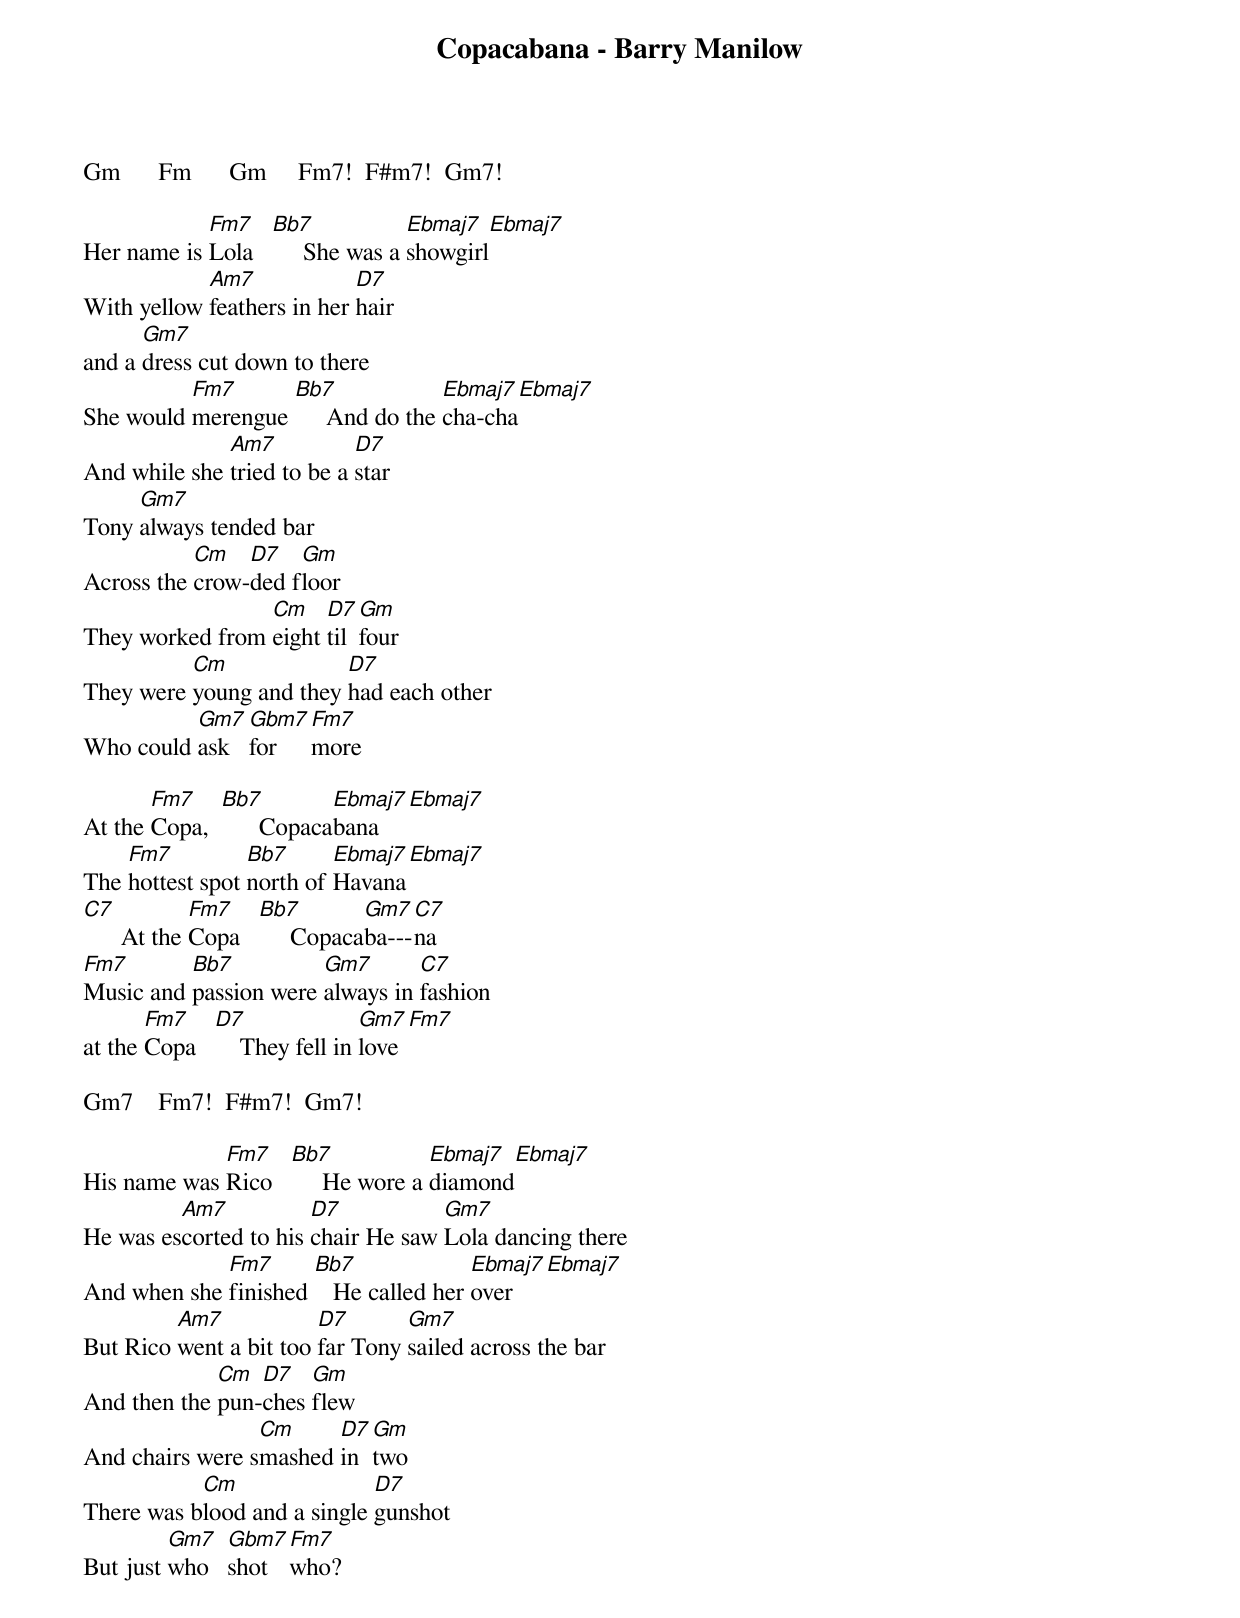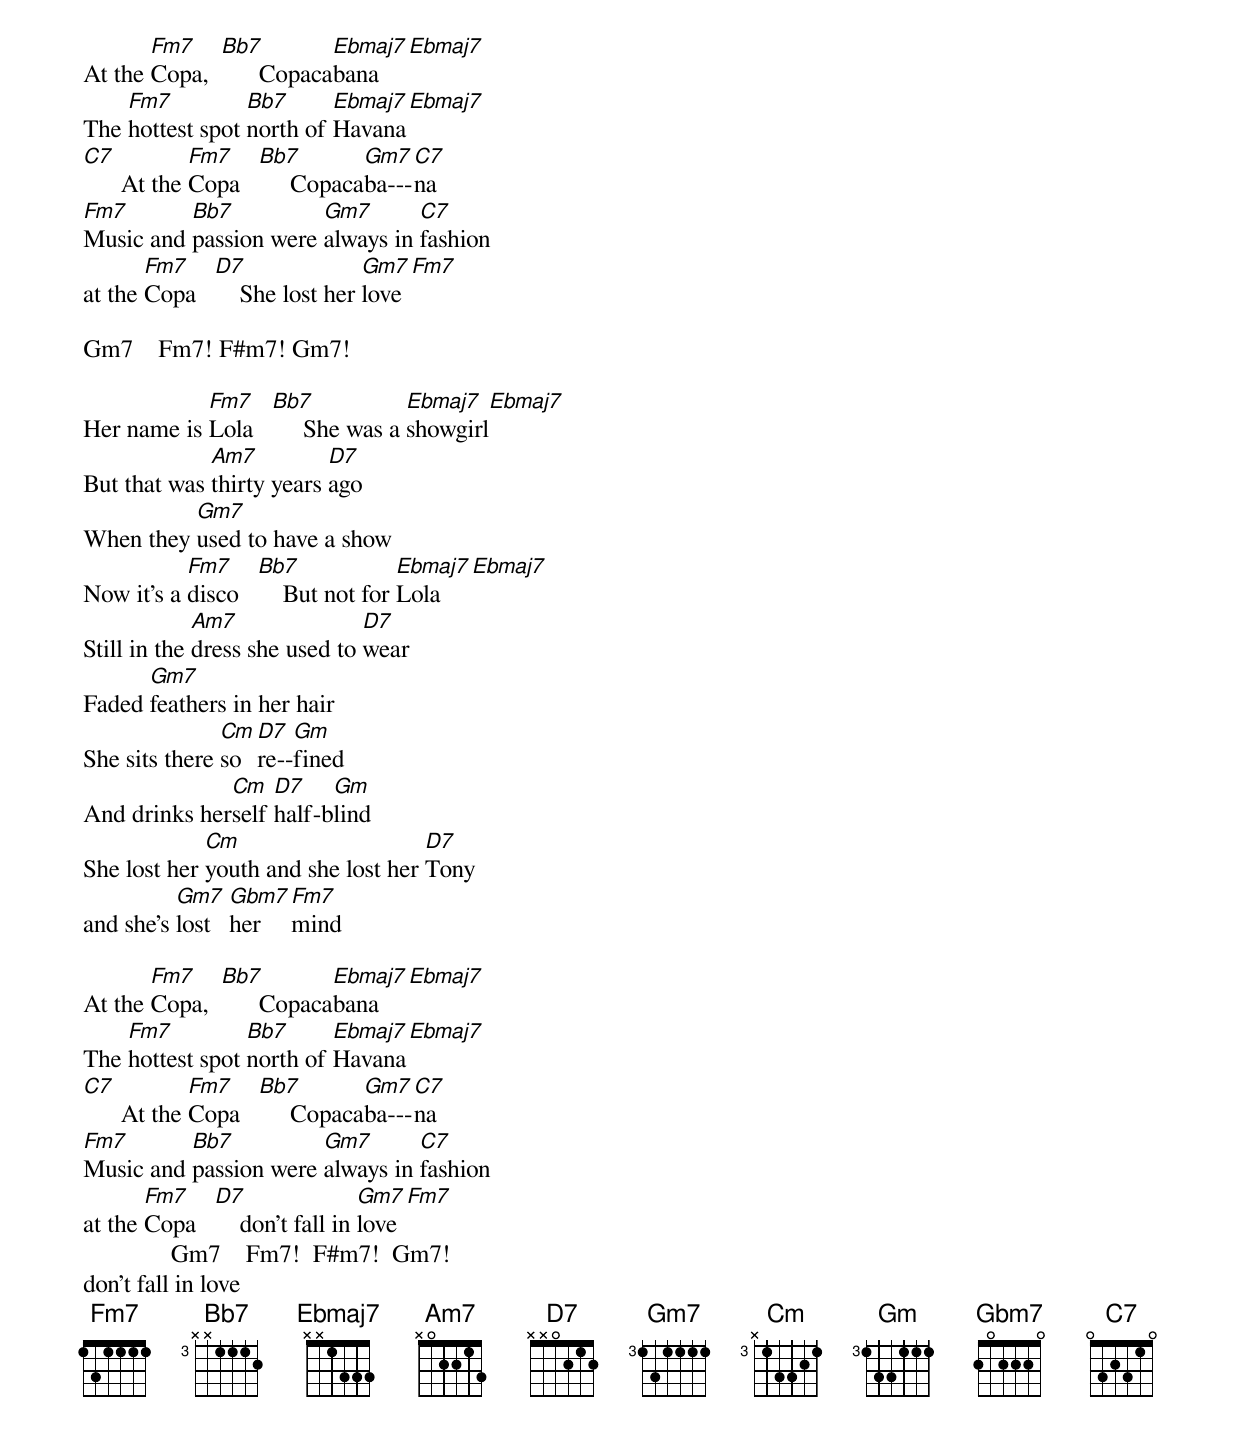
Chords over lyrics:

Copacabana - Barry Manilow

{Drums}
Gm      Fm      Gm     Fm7!  F#m7!  Gm7!

            Fm7    Bb7            Ebmaj7    Ebmaj7
Her name is Lola        She was a showgirl
            Am7             D7
With yellow feathers in her hair
      Gm7
and a dress cut down to there
          Fm7      Bb7             Ebmaj7    Ebmaj7
She would merengue      And do the cha-cha
              Am7           D7
And while she tried to be a star
     Gm7
Tony always tended bar
           Cm   D7   Gm
Across the crow-ded floor
                 Cm    D7  Gm
They worked from eight til four
          Cm             D7
They were young and they had each other
          Gm7   Gbm7  Fm7
Who could ask   for   more

       Fm7    Bb7         Ebmaj7    Ebmaj7
At the Copa,        Copacabana
    Fm7          Bb7      Ebmaj7    Ebmaj7
The hottest spot north of Havana
C7           Fm7    Bb7        Gm7  C7
      At the Copa        Copacaba---na
Fm7       Bb7          Gm7       C7
Music and passion were always in fashion
       Fm7    D7               Gm7    Fm7
at the Copa       They fell in love

Gm7    Fm7!  F#m7!  Gm7!

             Fm7    Bb7            Ebmaj7    Ebmaj7
His name was Rico        He wore a diamond
         Am7           D7           Gm7
He was escorted to his chair He saw Lola dancing there
             Fm7      Bb7              Ebmaj7   Ebmaj7
And when she finished    He called her over
         Am7            D7       Gm7
But Rico went a bit too far Tony sailed across the bar
             Cm  D7   Gm
And then the pun-ches flew
                 Cm     D7  Gm
And chairs were smashed in  two
           Cm                D7
There was blood and a single gunshot
         Gm7   Gbm7   Fm7
But just who   shot   who?

       Fm7    Bb7         Ebmaj7    Ebmaj7
At the Copa,        Copacabana
    Fm7          Bb7      Ebmaj7    Ebmaj7
The hottest spot north of Havana
C7           Fm7    Bb7        Gm7  C7
      At the Copa        Copacaba---na
Fm7       Bb7          Gm7       C7
Music and passion were always in fashion
       Fm7    D7               Gm7    Fm7
at the Copa       She lost her love

Gm7    Fm7! F#m7! Gm7!

            Fm7    Bb7            Ebmaj7    Ebmaj7
Her name is Lola        She was a showgirl
             Am7          D7
But that was thirty years ago
          Gm7
When they used to have a show
           Fm7     Bb7             Ebmaj7   Ebmaj7
Now it's a disco       But not for Lola
             Am7               D7
Still in the dress she used to wear
      Gm7
Faded feathers in her hair
               Cm  D7  Gm
She sits there so  re--fined
              Cm   D7    Gm
And drinks herself half-blind
             Cm                     D7
She lost her youth and she lost her Tony
          Gm7    Gbm7   Fm7
and she's lost   her    mind

       Fm7    Bb7         Ebmaj7    Ebmaj7
At the Copa,        Copacabana
    Fm7          Bb7      Ebmaj7    Ebmaj7
The hottest spot north of Havana
C7           Fm7    Bb7        Gm7  C7
      At the Copa        Copacaba---na
Fm7       Bb7          Gm7       C7
Music and passion were always in fashion
       Fm7    D7                Gm7    Fm7
at the Copa       don't fall in love
              Gm7    Fm7!  F#m7!  Gm7!
don't fall in love
